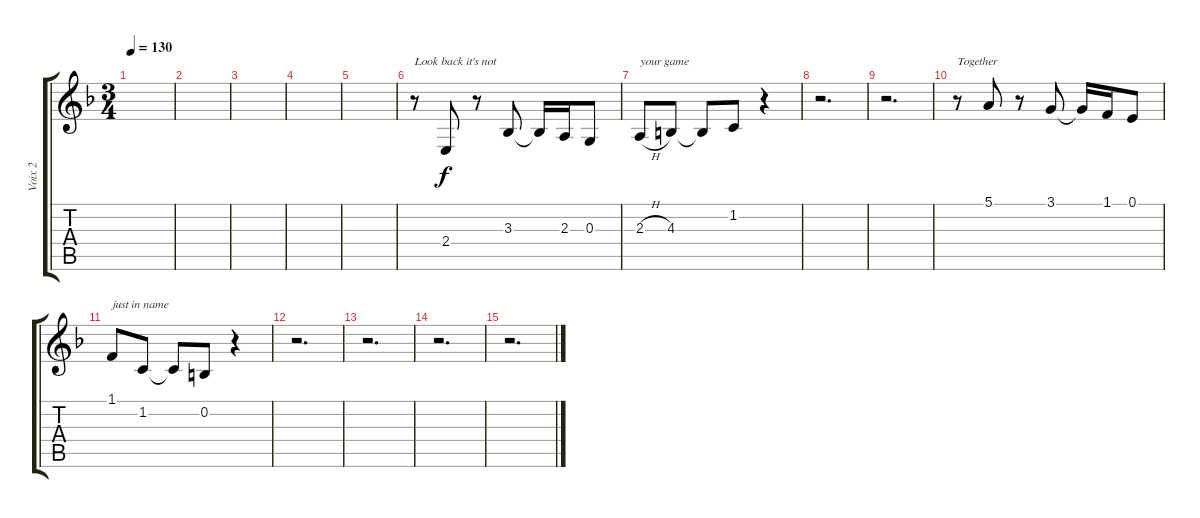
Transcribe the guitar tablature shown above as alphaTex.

\track ("Voix 2" "Voix 2") {instrument lead2sawtooth}
\staff {score tabs}
\tuning (E4 B3 G3 D3 A2 E2) {hide}
\ts (3 4)
\tempo 130
\clef g2
\ks dminor
|
|
|
|
|
r.8{txt "Look back it's not"} 2.4.8 r.8 3.3.8 3.3{t}.16 2.3.16 0.3.8 |
2.3{h}.8{txt "your game"} 4.3.8 4.3{t}.8 1.2.8 r.4 |
r.2{d} |
r.2{d} |
r.8{txt "Together"} 5.1.8 r.8 3.1.8 3.1{t}.16 1.1.16 0.1.8 |
1.1.8{txt "just in name"} 1.2.8 1.2{t}.8 0.2.8 r.4 |
r.2{d} |
r.2{d} |
r.2{d} |
r.2{d}
